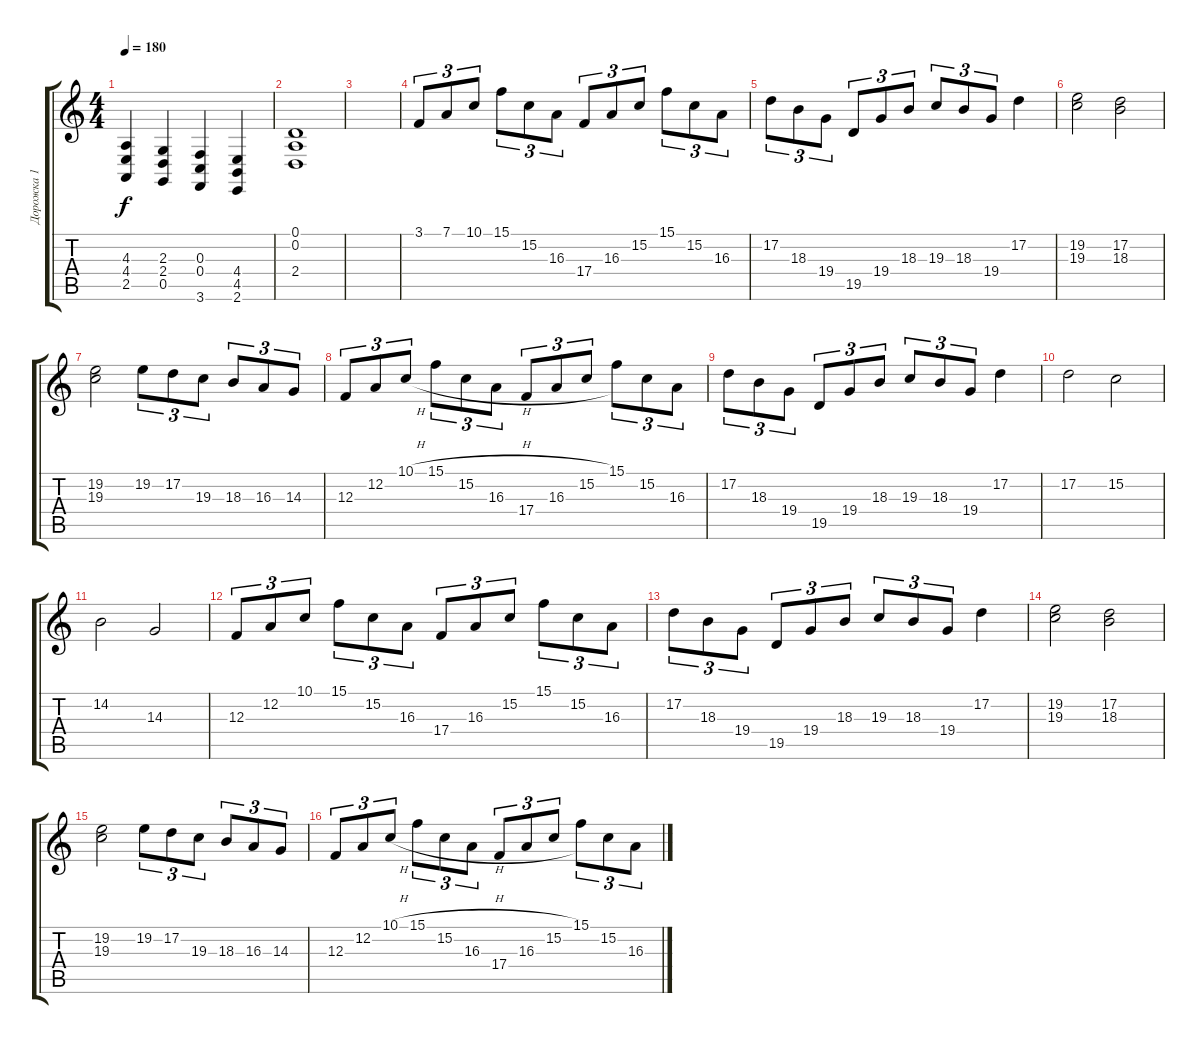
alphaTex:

\track ("Дорожка 1" "Дорожка 1") {instrument stringensemble1}
\staff {score tabs}
\tuning (D4 A3 F3 C3 G2 D2) {hide}
\ts (4 4)
\tempo 180
\clef g2
\ks c
(4.3 4.4 2.5).4{dy f} (2.3 2.4 0.5).4 (0.3 0.4 3.6).4 (4.4 4.5 2.6).4 |
(0.1 0.2 2.4).1 |
|
3.1.8{tu (3 2)} 7.1.8{tu (3 2)} 10.1.8{tu (3 2)} 15.1.8{tu (3 2)} 15.2.8{tu (3 2)} 16.3.8{tu (3 2)} 17.4.8{tu (3 2)} 16.3.8{tu (3 2)} 15.2.8{tu (3 2)} 15.1.8{tu (3 2)} 15.2.8{tu (3 2)} 16.3.8{tu (3 2)} |
17.2.8{tu (3 2)} 18.3.8{tu (3 2)} 19.4.8{tu (3 2)} 19.5.8{tu (3 2)} 19.4.8{tu (3 2)} 18.3.8{tu (3 2)} 19.3.8{tu (3 2)} 18.3.8{tu (3 2)} 19.4.8{tu (3 2)} 17.2.4 |
(19.2 19.3).2 (17.2 18.3).2 |
(19.2 19.3).2 19.2.8{tu (3 2)} 17.2.8{tu (3 2)} 19.3.8{tu (3 2)} 18.3.8{tu (3 2)} 16.3.8{tu (3 2)} 14.3.8{tu (3 2)} |
12.3.8{tu (3 2)} 12.2.8{tu (3 2)} 10.1{h}.8{tu (3 2)} 15.1{h}.8{tu (3 2)} 15.2.8{tu (3 2)} 16.3.8{tu (3 2)} 17.4.8{tu (3 2)} 16.3.8{tu (3 2)} 15.2.8{tu (3 2)} 15.1.8{tu (3 2)} 15.2.8{tu (3 2)} 16.3.8{tu (3 2)} |
17.2.8{tu (3 2)} 18.3.8{tu (3 2)} 19.4.8{tu (3 2)} 19.5.8{tu (3 2)} 19.4.8{tu (3 2)} 18.3.8{tu (3 2)} 19.3.8{tu (3 2)} 18.3.8{tu (3 2)} 19.4.8{tu (3 2)} 17.2.4 |
17.2.2 15.2.2 |
14.2.2 14.3.2 |
12.3.8{tu (3 2)} 12.2.8{tu (3 2)} 10.1.8{tu (3 2)} 15.1.8{tu (3 2)} 15.2.8{tu (3 2)} 16.3.8{tu (3 2)} 17.4.8{tu (3 2)} 16.3.8{tu (3 2)} 15.2.8{tu (3 2)} 15.1.8{tu (3 2)} 15.2.8{tu (3 2)} 16.3.8{tu (3 2)} |
17.2.8{tu (3 2)} 18.3.8{tu (3 2)} 19.4.8{tu (3 2)} 19.5.8{tu (3 2)} 19.4.8{tu (3 2)} 18.3.8{tu (3 2)} 19.3.8{tu (3 2)} 18.3.8{tu (3 2)} 19.4.8{tu (3 2)} 17.2.4 |
(19.2 19.3).2 (17.2 18.3).2 |
(19.2 19.3).2 19.2.8{tu (3 2)} 17.2.8{tu (3 2)} 19.3.8{tu (3 2)} 18.3.8{tu (3 2)} 16.3.8{tu (3 2)} 14.3.8{tu (3 2)} |
12.3.8{tu (3 2)} 12.2.8{tu (3 2)} 10.1{h}.8{tu (3 2)} 15.1{h}.8{tu (3 2)} 15.2.8{tu (3 2)} 16.3.8{tu (3 2)} 17.4.8{tu (3 2)} 16.3.8{tu (3 2)} 15.2.8{tu (3 2)} 15.1.8{tu (3 2)} 15.2.8{tu (3 2)} 16.3.8{tu (3 2)}
